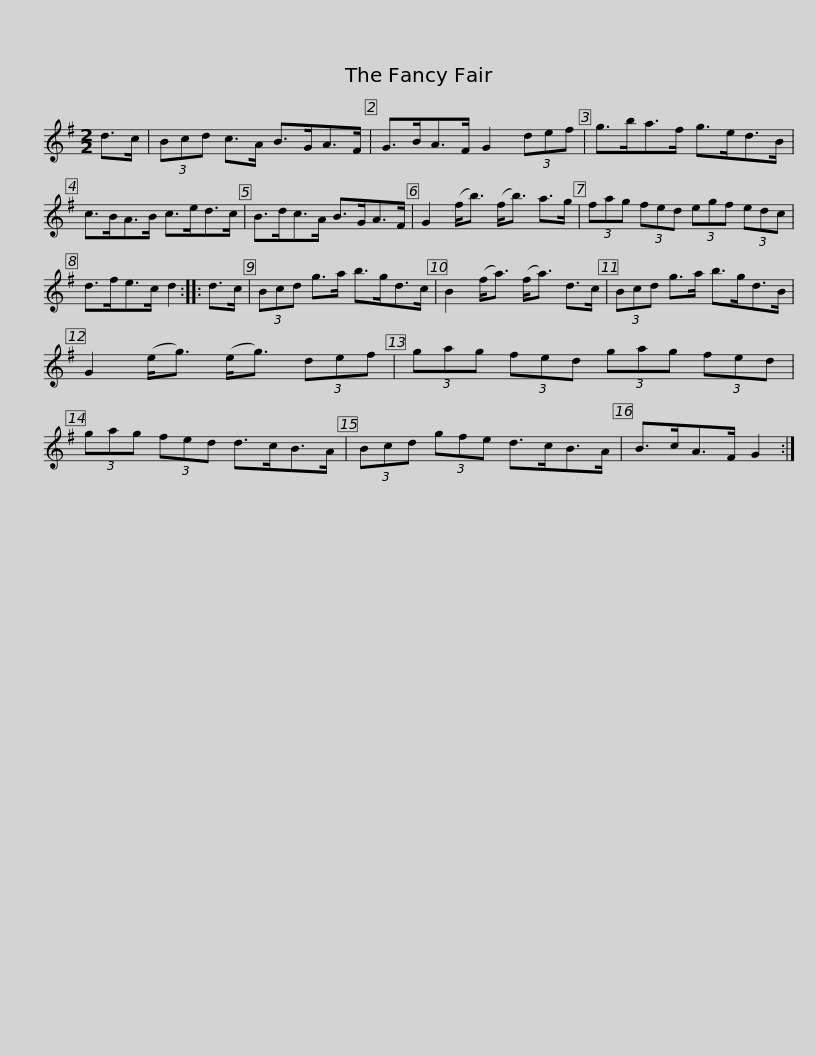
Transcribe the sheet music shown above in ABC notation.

X:1
L:1/8
M:2/2
I:linebreak $
K:G
V:1 treble
V:1
 d>c | (3Bcd c>A B>GA>F | G>BA>F G2 (3def | g>ba>f g>ed>B | c>BA>B c>ed>c |$ %5
 B>dc>A B>GA>F | G2 (f<b) (f<b) a>g | (3fag (3fed (3egf (3edc | d>fe>c d2 :: d>c |$ %10
 (3Bcd g>a b>gd>c | B2 (f<a) (f<a) d>c | (3Bcd g>a b>gd>B | G2 (e<g) (e<g) (3def |$ (3gag (3fed (3gag (3fed | %15
 (3gag (3fed d>cB>A | (3Bcd (3gfe d>cB>A | B>cA>F G2 :| %18
